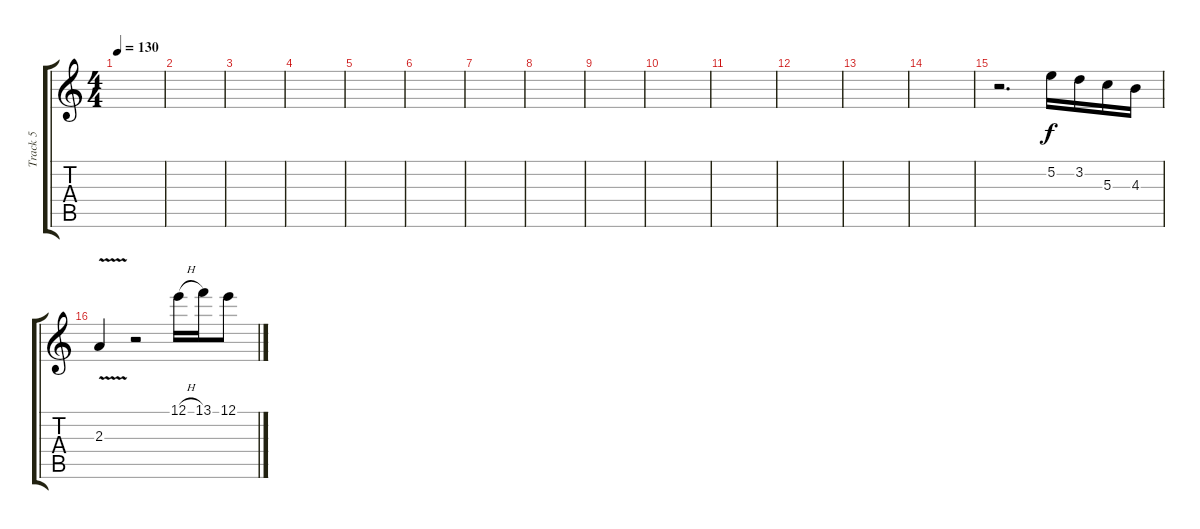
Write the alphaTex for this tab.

\track ("Track 5" "Track 5") {instrument distortionguitar}
\staff {score tabs}
\tuning (E4 B3 G3 D3 A2 E2) {hide}
\ts (4 4)
\tempo 130
\clef g2
\ks c
|
|
|
|
|
|
|
|
|
|
|
|
|
|
r.2{d} 5.2.16 3.2.16 5.3.16 4.3.16 |
2.3{v}.4 r.2 12.1{h}.16 13.1.16 12.1.8
